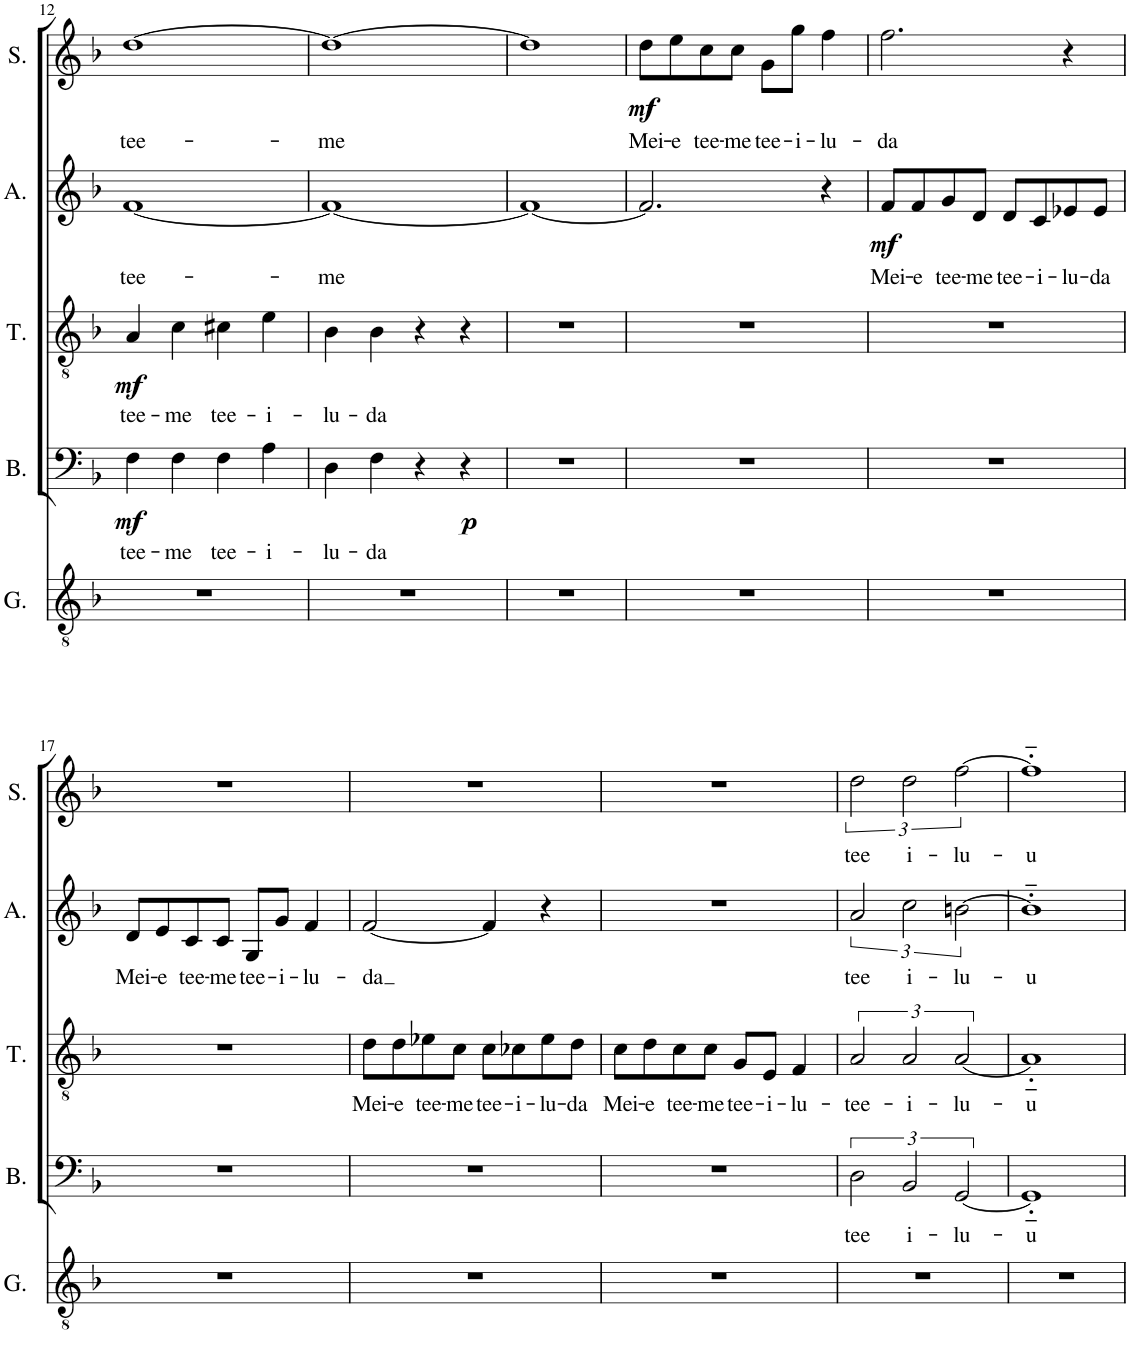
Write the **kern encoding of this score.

**kern	**kern	**text	**dynam	**kern	**text	**dynam	**kern	**text	**dynam	**kern	**text	**dynam
*part5	*part4	*part4	*part4	*part3	*part3	*part3	*part2	*part2	*part2	*part1	*part1	*part1
*staff5	*staff4	*staff4	*staff4	*staff3	*staff3	*staff3	*staff2	*staff2	*staff2	*staff1	*staff1	*staff1
*I"Classical Guitar	*I"Bass	*	*	*I"Tenor	*	*	*I"Alto	*	*	*I"Soprano	*	*
*I'G.	*I'B.	*	*	*I'T.	*	*	*I'A.	*	*	*I'S.	*	*
!!LO:PB:g=z
*clefGv2	*clefF4	*	*	*clefGv2	*	*	*clefG2	*	*	*clefG2	*	*
*k[b-]	*k[b-]	*	*	*k[b-]	*	*	*k[b-]	*	*	*k[b-]	*	*
*M4/4	*M4/4	*	*	*M4/4	*	*	*M4/4	*	*	*M4/4	*	*
=12	=12	=12	=12	=12	=12	=12	=12	=12	=12	=12	=12	=12
!	!	!LO:LY:b	!LO:DY:b	!	!LO:LY:b	!LO:DY:b	!	!LO:LY:b	!	!	!LO:LY:b	!
1r	4F\	tee-	mf	4A/	tee-	mf	[1f	tee-	.	[1dd	tee-	.
!	!	!LO:LY:b	!	!	!LO:LY:b	!	!	!	!	!	!	!
.	4F\	-me	.	4c\	-me	.	.	.	.	.	.	.
!	!	!LO:LY:b	!	!	!LO:LY:b	!	!	!	!	!	!	!
.	4F\	tee-	.	4c#X\	tee-	.	.	.	.	.	.	.
!	!	!LO:LY:b	!	!	!LO:LY:b	!	!	!	!	!	!	!
.	4A\	-i-	.	4e\	-i-	.	.	.	.	.	.	.
=13	=13	=13	=13	=13	=13	=13	=13	=13	=13	=13	=13	=13
!	!	!LO:LY:b	!	!	!LO:LY:b	!	!	!LO:LY:b	!	!	!LO:LY:b	!
1r	4D\	-lu-	.	4B-\	-lu-	.	1f_	-me	.	1dd_	-me	.
!	!	!LO:LY:b	!	!	!LO:LY:b	!	!	!	!	!	!	!
.	4F\	-da	.	4B-\	-da	.	.	.	.	.	.	.
.	4r	.	.	4r	.	.	.	.	.	.	.	.
!	!	!	!LO:DY:b	!	!	!	!	!	!	!	!	!
.	4r	.	p	4r	.	.	.	.	.	.	.	.
=14	=14	=14	=14	=14	=14	=14	=14	=14	=14	=14	=14	=14
1r	1r	.	.	1r	.	.	1f_	.	.	1dd]	.	.
=15	=15	=15	=15	=15	=15	=15	=15	=15	=15	=15	=15	=15
!	!	!	!	!	!	!	!	!	!	!	!LO:LY:b	!LO:DY:b
1r	1r	.	.	1r	.	.	2.f/]	.	.	8dd\L	Mei-	mf
!	!	!	!	!	!	!	!	!	!	!	!LO:LY:b	!
.	.	.	.	.	.	.	.	.	.	8ee\	-e	.
!	!	!	!	!	!	!	!	!	!	!	!LO:LY:b	!
.	.	.	.	.	.	.	.	.	.	8cc\	tee-	.
!	!	!	!	!	!	!	!	!	!	!	!LO:LY:b	!
.	.	.	.	.	.	.	.	.	.	8cc\J	-me	.
!	!	!	!	!	!	!	!	!	!	!	!LO:LY:b	!
.	.	.	.	.	.	.	.	.	.	8g\L	tee-	.
!	!	!	!	!	!	!	!	!	!	!	!LO:LY:b	!
.	.	.	.	.	.	.	.	.	.	8gg\J	-i-	.
!	!	!	!	!	!	!	!	!	!	!	!LO:LY:b	!
.	.	.	.	.	.	.	4r	.	.	4ff\	-lu-	.
=16	=16	=16	=16	=16	=16	=16	=16	=16	=16	=16	=16	=16
!	!	!	!	!	!	!	!	!LO:LY:b	!LO:DY:b	!	!LO:LY:b	!
1r	1r	.	.	1r	.	.	8f/L	Mei-	mf	2.ff\	-da	.
!	!	!	!	!	!	!	!	!LO:LY:b	!	!	!	!
.	.	.	.	.	.	.	8f/	-e	.	.	.	.
!	!	!	!	!	!	!	!	!LO:LY:b	!	!	!	!
.	.	.	.	.	.	.	8g/	tee-	.	.	.	.
!	!	!	!	!	!	!	!	!LO:LY:b	!	!	!	!
.	.	.	.	.	.	.	8d/J	-me	.	.	.	.
!	!	!	!	!	!	!	!	!LO:LY:b	!	!	!	!
.	.	.	.	.	.	.	8d/L	tee-	.	.	.	.
!	!	!	!	!	!	!	!	!LO:LY:b	!	!	!	!
.	.	.	.	.	.	.	8c/	-i-	.	.	.	.
!	!	!	!	!	!	!	!	!LO:LY:b	!	!	!	!
.	.	.	.	.	.	.	8e-X/	-lu-	.	4r	.	.
!	!	!	!	!	!	!	!	!LO:LY:b	!	!	!	!
.	.	.	.	.	.	.	8e-/J	-da	.	.	.	.
!!LO:LB:g=z
=17	=17	=17	=17	=17	=17	=17	=17	=17	=17	=17	=17	=17
!	!	!	!	!	!	!	!	!LO:LY:b	!	!	!	!
1r	1r	.	.	1r	.	.	8d/L	Mei-	.	1r	.	.
!	!	!	!	!	!	!	!	!LO:LY:b	!	!	!	!
.	.	.	.	.	.	.	8e/	-e	.	.	.	.
!	!	!	!	!	!	!	!	!LO:LY:b	!	!	!	!
.	.	.	.	.	.	.	8c/	tee-	.	.	.	.
!	!	!	!	!	!	!	!	!LO:LY:b	!	!	!	!
.	.	.	.	.	.	.	8c/J	-me	.	.	.	.
!	!	!	!	!	!	!	!	!LO:LY:b	!	!	!	!
.	.	.	.	.	.	.	8G/L	tee-	.	.	.	.
!	!	!	!	!	!	!	!	!LO:LY:b	!	!	!	!
.	.	.	.	.	.	.	8g/J	-i-	.	.	.	.
!	!	!	!	!	!	!	!	!LO:LY:b	!	!	!	!
.	.	.	.	.	.	.	4f/	-lu-	.	.	.	.
=18	=18	=18	=18	=18	=18	=18	=18	=18	=18	=18	=18	=18
!	!	!	!	!	!LO:LY:b	!	!	!LO:LY:b	!	!	!	!
1r	1r	.	.	8d\L	Mei-	.	[2f/	-da	.	1r	.	.
!	!	!	!	!	!LO:LY:b	!	!	!	!	!	!	!
.	.	.	.	8d\	-e	.	.	.	.	.	.	.
!	!	!	!	!	!LO:LY:b	!	!	!	!	!	!	!
.	.	.	.	8e-X\	tee-	.	.	.	.	.	.	.
!	!	!	!	!	!LO:LY:b	!	!	!	!	!	!	!
.	.	.	.	8c\J	-me	.	.	.	.	.	.	.
!	!	!	!	!	!LO:LY:b	!	!	!	!	!	!	!
.	.	.	.	8c\L	tee-	.	4f/]	.	.	.	.	.
!	!	!	!	!	!LO:LY:b	!	!	!	!	!	!	!
.	.	.	.	8c-X\	-i-	.	.	.	.	.	.	.
!	!	!	!	!	!LO:LY:b	!	!	!	!	!	!	!
.	.	.	.	8e-\	-lu-	.	4r	.	.	.	.	.
!	!	!	!	!	!LO:LY:b	!	!	!	!	!	!	!
.	.	.	.	8d\J	-da	.	.	.	.	.	.	.
=19	=19	=19	=19	=19	=19	=19	=19	=19	=19	=19	=19	=19
!	!	!	!	!	!LO:LY:b	!	!	!	!	!	!	!
1r	1r	.	.	8c\L	Mei-	.	1r	.	.	1r	.	.
!	!	!	!	!	!LO:LY:b	!	!	!	!	!	!	!
.	.	.	.	8d\	-e	.	.	.	.	.	.	.
!	!	!	!	!	!LO:LY:b	!	!	!	!	!	!	!
.	.	.	.	8c\	tee-	.	.	.	.	.	.	.
!	!	!	!	!	!LO:LY:b	!	!	!	!	!	!	!
.	.	.	.	8c\J	-me	.	.	.	.	.	.	.
!	!	!	!	!	!LO:LY:b	!	!	!	!	!	!	!
.	.	.	.	8G/L	tee-	.	.	.	.	.	.	.
!	!	!	!	!	!LO:LY:b	!	!	!	!	!	!	!
.	.	.	.	8E/J	-i-	.	.	.	.	.	.	.
!	!	!	!	!	!LO:LY:b	!	!	!	!	!	!	!
.	.	.	.	4F/	-lu-	.	.	.	.	.	.	.
=20	=20	=20	=20	=20	=20	=20	=20	=20	=20	=20	=20	=20
!	!	!LO:LY:b	!	!	!LO:LY:b	!	!	!LO:LY:b	!	!	!LO:LY:b	!
1r	3D\	tee	.	3A/	tee-	.	3a/	tee	.	3dd\	tee	.
!	!	!LO:LY:b	!	!	!LO:LY:b	!	!	!LO:LY:b	!	!	!LO:LY:b	!
.	3BB-/	i-	.	3A/	-i-	.	3cc\	i-	.	3dd\	i-	.
!	!	!LO:LY:b	!	!	!LO:LY:b	!	!	!LO:LY:b	!	!	!LO:LY:b	!
.	[3GG/	-lu-	.	[3A/	-lu-	.	[3bn\	-lu-	.	[3ff\	-lu-	.
=21	=21	=21	=21	=21	=21	=21	=21	=21	=21	=21	=21	=21
!	!	!LO:LY:b	!	!	!LO:LY:b	!	!	!LO:LY:b	!	!	!LO:LY:b	!
1r	1GG'~]	-u	.	1A'~]	-u	.	1b'~]	-u	.	1ff'~]	-u	.
=	=	=	=	=	=	=	=	=	=	=	=	=
*-	*-	*-	*-	*-	*-	*-	*-	*-	*-	*-	*-	*-
